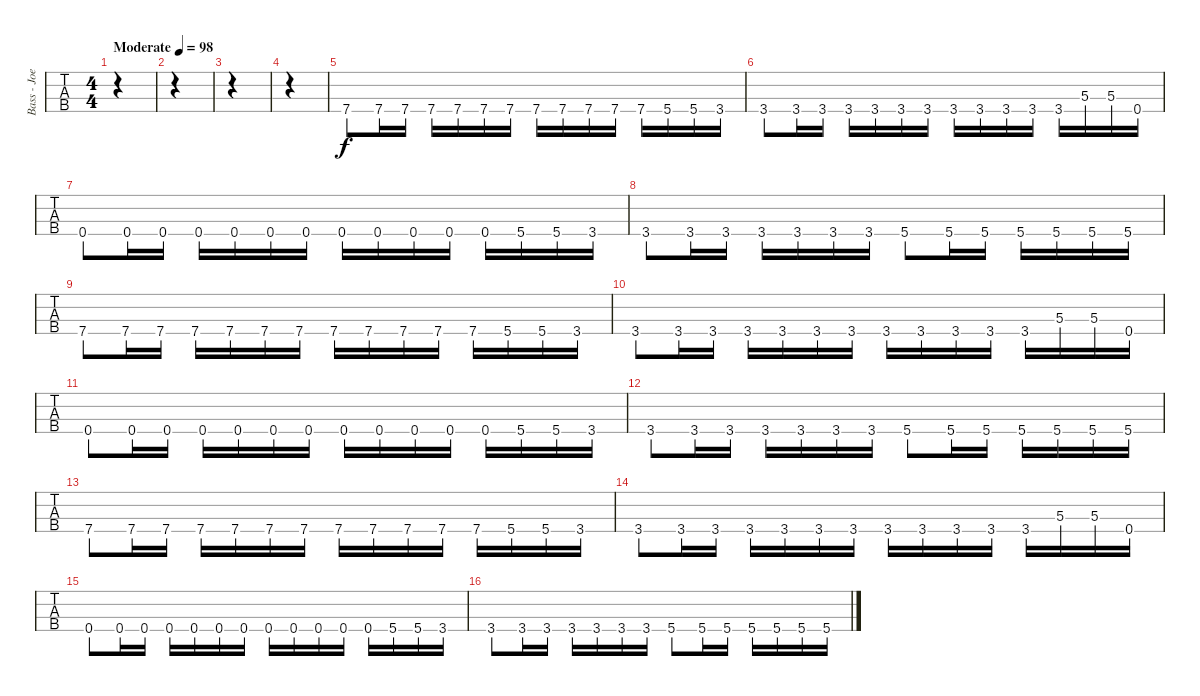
\track ("Bass - Joe" "Bass - Joe") {instrument electricbassfinger}
\staff {tabs}
\tuning (Gb2 Db2 Ab1 Eb1) {hide}
\ts (4 4)
\tempo (98 "Moderate")
\clef f4
\ks c
|
|
|
|
7.4.8 7.4.16 7.4.16 7.4.16 7.4.16 7.4.16 7.4.16 7.4.16 7.4.16 7.4.16 7.4.16 7.4.16 5.4.16 5.4.16 3.4.16 |
3.4.8 3.4.16 3.4.16 3.4.16 3.4.16 3.4.16 3.4.16 3.4.16 3.4.16 3.4.16 3.4.16 3.4.16 5.3.16 5.3.16 0.4.16 |
0.4.8 0.4.16 0.4.16 0.4.16 0.4.16 0.4.16 0.4.16 0.4.16 0.4.16 0.4.16 0.4.16 0.4.16 5.4.16 5.4.16 3.4.16 |
3.4.8 3.4.16 3.4.16 3.4.16 3.4.16 3.4.16 3.4.16 5.4.8 5.4.16 5.4.16 5.4.16 5.4.16 5.4.16 5.4.16 |
7.4.8 7.4.16 7.4.16 7.4.16 7.4.16 7.4.16 7.4.16 7.4.16 7.4.16 7.4.16 7.4.16 7.4.16 5.4.16 5.4.16 3.4.16 |
3.4.8 3.4.16 3.4.16 3.4.16 3.4.16 3.4.16 3.4.16 3.4.16 3.4.16 3.4.16 3.4.16 3.4.16 5.3.16 5.3.16 0.4.16 |
0.4.8 0.4.16 0.4.16 0.4.16 0.4.16 0.4.16 0.4.16 0.4.16 0.4.16 0.4.16 0.4.16 0.4.16 5.4.16 5.4.16 3.4.16 |
3.4.8 3.4.16 3.4.16 3.4.16 3.4.16 3.4.16 3.4.16 5.4.8 5.4.16 5.4.16 5.4.16 5.4.16 5.4.16 5.4.16 |
7.4.8 7.4.16 7.4.16 7.4.16 7.4.16 7.4.16 7.4.16 7.4.16 7.4.16 7.4.16 7.4.16 7.4.16 5.4.16 5.4.16 3.4.16 |
3.4.8 3.4.16 3.4.16 3.4.16 3.4.16 3.4.16 3.4.16 3.4.16 3.4.16 3.4.16 3.4.16 3.4.16 5.3.16 5.3.16 0.4.16 |
0.4.8 0.4.16 0.4.16 0.4.16 0.4.16 0.4.16 0.4.16 0.4.16 0.4.16 0.4.16 0.4.16 0.4.16 5.4.16 5.4.16 3.4.16 |
3.4.8 3.4.16 3.4.16 3.4.16 3.4.16 3.4.16 3.4.16 5.4.8 5.4.16 5.4.16 5.4.16 5.4.16 5.4.16 5.4.16
